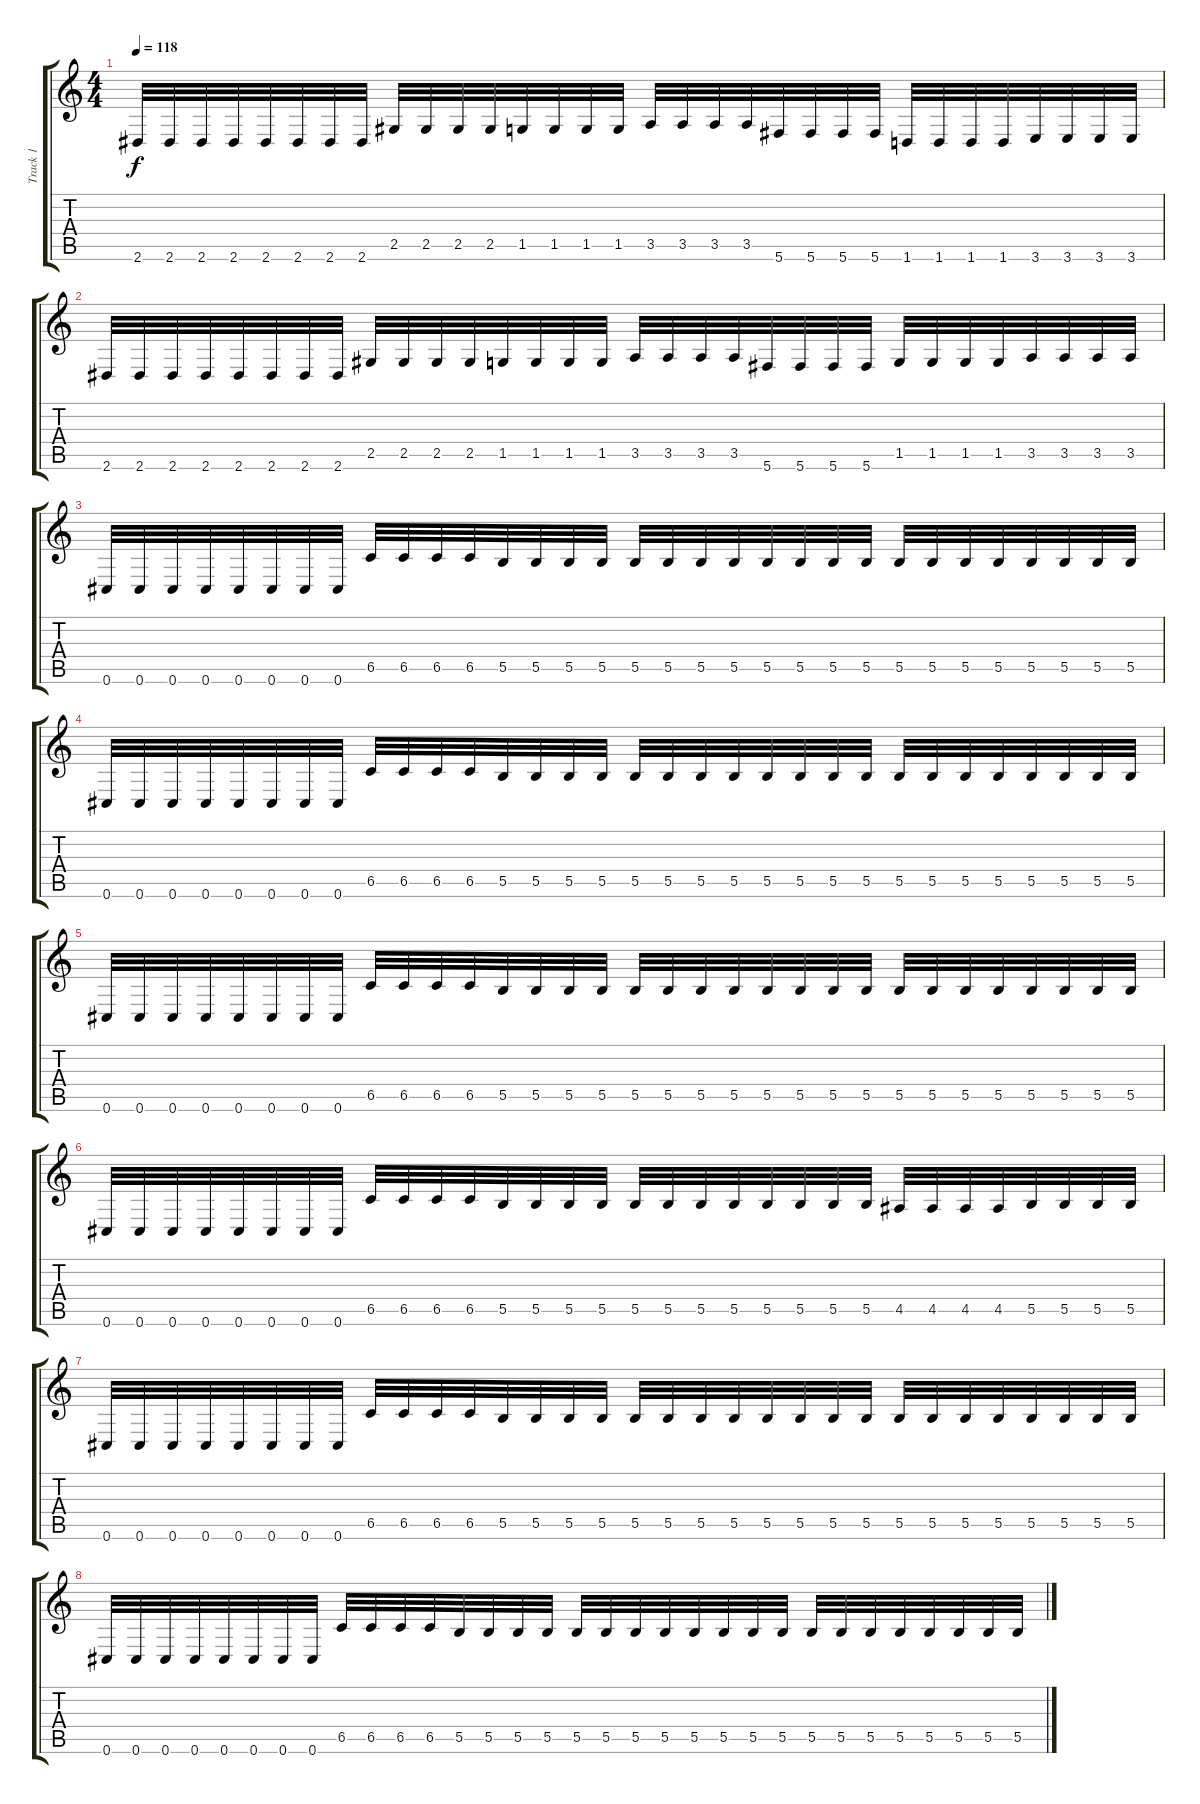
\track ("Track 1" "Track 1") {instrument distortionguitar}
\staff {score tabs}
\tuning (Db4 Ab3 E3 B2 Gb2 Db2) {hide}
\ts (4 4)
\tempo 118
\clef g2
\ks c
2.6.32{dy f} 2.6.32 2.6.32 2.6.32 2.6.32 2.6.32 2.6.32 2.6.32 2.5.32 2.5.32 2.5.32 2.5.32 1.5.32 1.5.32 1.5.32 1.5.32 3.5.32 3.5.32 3.5.32 3.5.32 5.6.32 5.6.32 5.6.32 5.6.32 1.6.32 1.6.32 1.6.32 1.6.32 3.6.32 3.6.32 3.6.32 3.6.32 |
2.6.32 2.6.32 2.6.32 2.6.32 2.6.32 2.6.32 2.6.32 2.6.32 2.5.32 2.5.32 2.5.32 2.5.32 1.5.32 1.5.32 1.5.32 1.5.32 3.5.32 3.5.32 3.5.32 3.5.32 5.6.32 5.6.32 5.6.32 5.6.32 1.5.32 1.5.32 1.5.32 1.5.32 3.5.32 3.5.32 3.5.32 3.5.32 |
0.6.32 0.6.32 0.6.32 0.6.32 0.6.32 0.6.32 0.6.32 0.6.32 6.5.32 6.5.32 6.5.32 6.5.32 5.5.32 5.5.32 5.5.32 5.5.32 5.5.32 5.5.32 5.5.32 5.5.32 5.5.32 5.5.32 5.5.32 5.5.32 5.5.32 5.5.32 5.5.32 5.5.32 5.5.32 5.5.32 5.5.32 5.5.32 |
0.6.32 0.6.32 0.6.32 0.6.32 0.6.32 0.6.32 0.6.32 0.6.32 6.5.32 6.5.32 6.5.32 6.5.32 5.5.32 5.5.32 5.5.32 5.5.32 5.5.32 5.5.32 5.5.32 5.5.32 5.5.32 5.5.32 5.5.32 5.5.32 5.5.32 5.5.32 5.5.32 5.5.32 5.5.32 5.5.32 5.5.32 5.5.32 |
0.6.32 0.6.32 0.6.32 0.6.32 0.6.32 0.6.32 0.6.32 0.6.32 6.5.32 6.5.32 6.5.32 6.5.32 5.5.32 5.5.32 5.5.32 5.5.32 5.5.32 5.5.32 5.5.32 5.5.32 5.5.32 5.5.32 5.5.32 5.5.32 5.5.32 5.5.32 5.5.32 5.5.32 5.5.32 5.5.32 5.5.32 5.5.32 |
0.6.32 0.6.32 0.6.32 0.6.32 0.6.32 0.6.32 0.6.32 0.6.32 6.5.32 6.5.32 6.5.32 6.5.32 5.5.32 5.5.32 5.5.32 5.5.32 5.5.32 5.5.32 5.5.32 5.5.32 5.5.32 5.5.32 5.5.32 5.5.32 4.5.32 4.5.32 4.5.32 4.5.32 5.5.32 5.5.32 5.5.32 5.5.32 |
0.6.32 0.6.32 0.6.32 0.6.32 0.6.32 0.6.32 0.6.32 0.6.32 6.5.32 6.5.32 6.5.32 6.5.32 5.5.32 5.5.32 5.5.32 5.5.32 5.5.32 5.5.32 5.5.32 5.5.32 5.5.32 5.5.32 5.5.32 5.5.32 5.5.32 5.5.32 5.5.32 5.5.32 5.5.32 5.5.32 5.5.32 5.5.32 |
0.6.32 0.6.32 0.6.32 0.6.32 0.6.32 0.6.32 0.6.32 0.6.32 6.5.32 6.5.32 6.5.32 6.5.32 5.5.32 5.5.32 5.5.32 5.5.32 5.5.32 5.5.32 5.5.32 5.5.32 5.5.32 5.5.32 5.5.32 5.5.32 5.5.32 5.5.32 5.5.32 5.5.32 5.5.32 5.5.32 5.5.32 5.5.32
